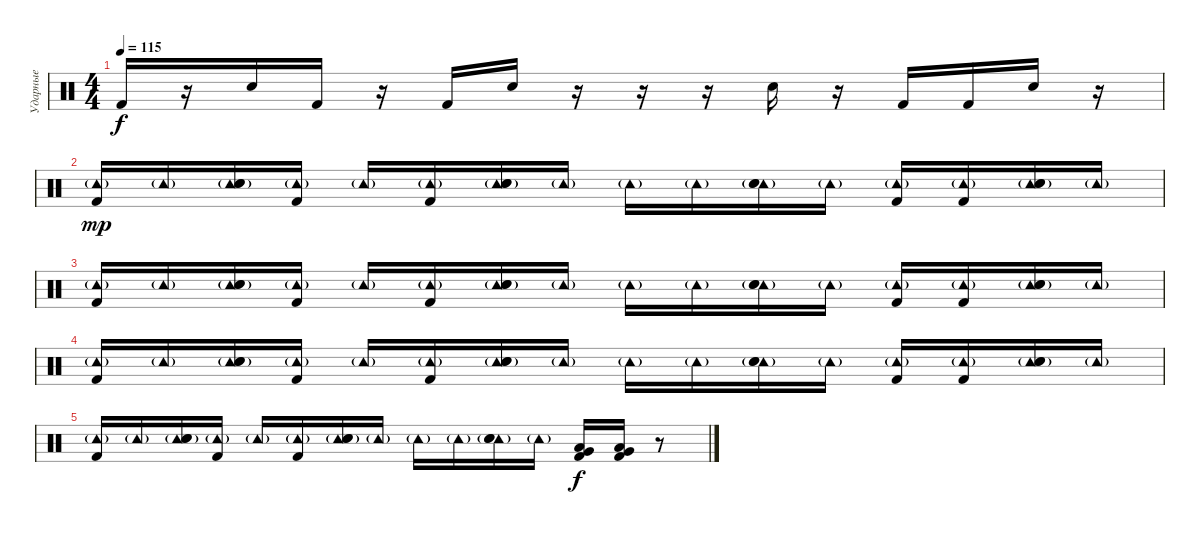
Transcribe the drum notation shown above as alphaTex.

\track ("Ударные" "Ударные") {instrument percussion}
\staff {score}
\articulation defaults
\ts (4 4)
\tempo 115
\clef neutral
\ks c "Kick (hit) 2".16{dy f}
r.16 "Electric Snare (hit)".16 "Kick (hit) 2".16 r.16 "Kick (hit) 2".16 "Electric Snare (hit)".16 r.16 r.16 r.16 "Electric Snare (hit)".16 r.16 "Kick (hit) 2".16 "Kick (hit) 2".16 "Electric Snare (hit)".16 r.16 |
("Tambourine (hit)"{g} "Kick (hit) 2").16{dy mp} "Tambourine (hit)"{g}.16 ("Tambourine (hit)"{g} "Hand Clap (hit)"{g} "Electric Snare (hit)").16 ("Tambourine (hit)"{g} "Kick (hit) 2").16 "Tambourine (hit)"{g}.16 ("Tambourine (hit)"{g} "Kick (hit) 2").16 ("Tambourine (hit)"{g} "Hand Clap (hit)"{g} "Electric Snare (hit)").16 "Tambourine (hit)"{g}.16 "Tambourine (hit)"{g}.16 "Tambourine (hit)"{g}.16 ("Tambourine (hit)"{g} "Hand Clap (hit)"{g} "Electric Snare (hit)").16 "Tambourine (hit)"{g}.16 ("Tambourine (hit)"{g} "Kick (hit) 2").16 ("Tambourine (hit)"{g} "Kick (hit) 2").16 ("Tambourine (hit)"{g} "Hand Clap (hit)"{g} "Electric Snare (hit)").16 "Tambourine (hit)"{g}.16 |
("Tambourine (hit)"{g} "Kick (hit) 2").16 "Tambourine (hit)"{g}.16 ("Tambourine (hit)"{g} "Hand Clap (hit)"{g} "Electric Snare (hit)").16 ("Tambourine (hit)"{g} "Kick (hit) 2").16 "Tambourine (hit)"{g}.16 ("Tambourine (hit)"{g} "Kick (hit) 2").16 ("Tambourine (hit)"{g} "Hand Clap (hit)"{g} "Electric Snare (hit)").16 "Tambourine (hit)"{g}.16 "Tambourine (hit)"{g}.16 "Tambourine (hit)"{g}.16 ("Tambourine (hit)"{g} "Hand Clap (hit)"{g} "Electric Snare (hit)").16 "Tambourine (hit)"{g}.16 ("Tambourine (hit)"{g} "Kick (hit) 2").16 ("Tambourine (hit)"{g} "Kick (hit) 2").16 ("Tambourine (hit)"{g} "Hand Clap (hit)"{g} "Electric Snare (hit)").16 "Tambourine (hit)"{g}.16 |
("Tambourine (hit)"{g} "Kick (hit) 2").16 "Tambourine (hit)"{g}.16 ("Tambourine (hit)"{g} "Hand Clap (hit)"{g} "Electric Snare (hit)").16 ("Tambourine (hit)"{g} "Kick (hit) 2").16 "Tambourine (hit)"{g}.16 ("Tambourine (hit)"{g} "Kick (hit) 2").16 ("Tambourine (hit)"{g} "Hand Clap (hit)"{g} "Electric Snare (hit)").16 "Tambourine (hit)"{g}.16 "Tambourine (hit)"{g}.16 "Tambourine (hit)"{g}.16 ("Tambourine (hit)"{g} "Hand Clap (hit)"{g} "Electric Snare (hit)").16 "Tambourine (hit)"{g}.16 ("Tambourine (hit)"{g} "Kick (hit) 2").16 ("Tambourine (hit)"{g} "Kick (hit) 2").16 ("Tambourine (hit)"{g} "Hand Clap (hit)"{g} "Electric Snare (hit)").16 "Tambourine (hit)"{g}.16 |
("Tambourine (hit)"{g} "Kick (hit) 2").16 "Tambourine (hit)"{g}.16 ("Tambourine (hit)"{g} "Hand Clap (hit)"{g} "Electric Snare (hit)").16 ("Tambourine (hit)"{g} "Kick (hit) 2").16 "Tambourine (hit)"{g}.16 ("Tambourine (hit)"{g} "Kick (hit) 2").16 ("Tambourine (hit)"{g} "Hand Clap (hit)"{g} "Electric Snare (hit)").16 "Tambourine (hit)"{g}.16 "Tambourine (hit)"{g}.16 "Tambourine (hit)"{g}.16 ("Tambourine (hit)"{g} "Hand Clap (hit)"{g} "Electric Snare (hit)").16 "Tambourine (hit)"{g}.16 ("Low Floor Tom (hit)" "Very Low Tom (hit)" "Kick (hit) 2").16{dy f} ("Low Floor Tom (hit)" "Very Low Tom (hit)" "Kick (hit) 2").16 r.8
